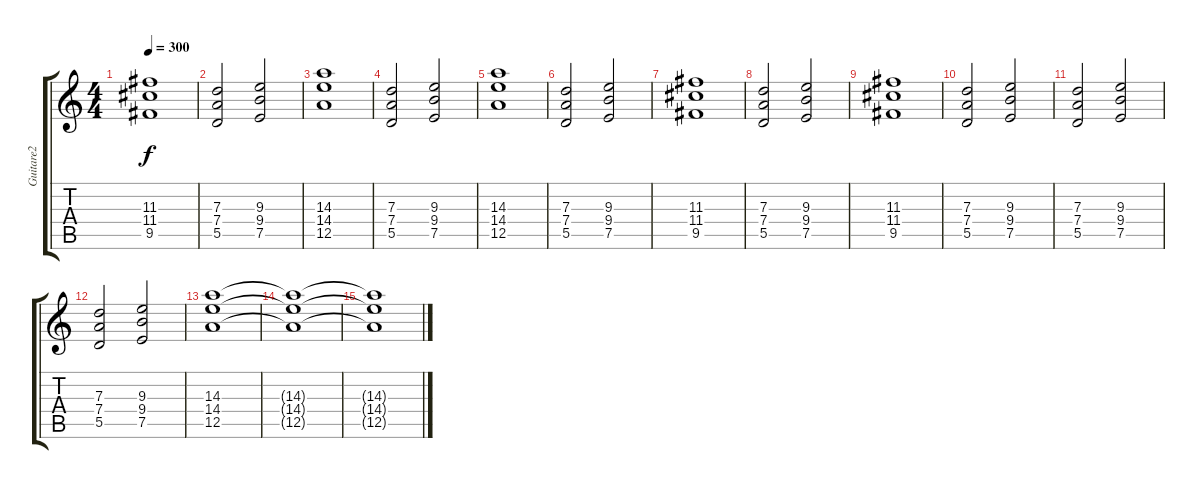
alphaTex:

\track ("Guitare2" "Guitare2") {instrument overdrivenguitar}
\staff {score tabs}
\tuning (E4 B3 G3 D3 A2 E2) {hide}
\ts (4 4)
\tempo 300
\clef g2
\ks c
(11.3 11.4 9.5).1{dy f} |
(7.3 7.4 5.5).2 (9.3 9.4 7.5).2 |
(14.3 14.4 12.5).1 |
(7.3 7.4 5.5).2 (9.3 9.4 7.5).2 |
(14.3 14.4 12.5).1 |
(7.3 7.4 5.5).2 (9.3 9.4 7.5).2 |
(11.3 11.4 9.5).1 |
(7.3 7.4 5.5).2 (9.3 9.4 7.5).2 |
(11.3 11.4 9.5).1 |
(7.3 7.4 5.5).2 (9.3 9.4 7.5).2 |
(7.3 7.4 5.5).2 (9.3 9.4 7.5).2 |
(7.3 7.4 5.5).2 (9.3 9.4 7.5).2 |
(14.3 14.4 12.5).1 |
(14.3{t} 14.4{t} 12.5{t}).1 |
(14.3{t} 14.4{t} 12.5{t}).1
